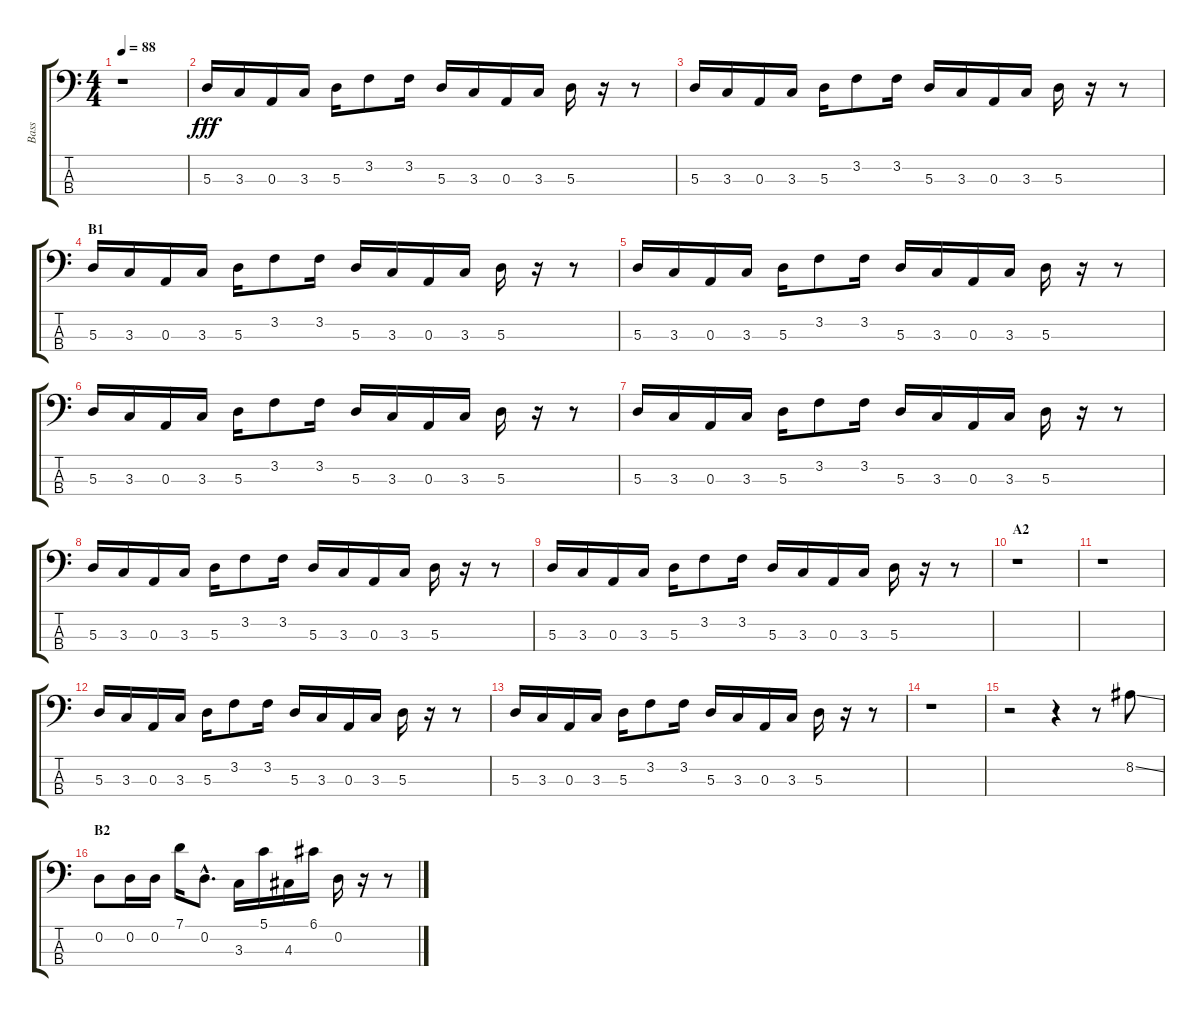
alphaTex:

\track ("Bass" "Bass") {instrument electricbassfinger}
\staff {score tabs}
\tuning (G2 D2 A1 E1) {hide}
\ts (4 4)
\tempo 88
\clef f4
\ks c
r.1{dy fff} |
5.3.16 3.3.16 0.3.16 3.3.16 5.3.16 3.2.8 3.2.16 5.3.16 3.3.16 0.3.16 3.3.16 5.3.16 r.16 r.8 |
5.3.16 3.3.16 0.3.16 3.3.16 5.3.16 3.2.8 3.2.16 5.3.16 3.3.16 0.3.16 3.3.16 5.3.16 r.16 r.8 |
\section ("" "B1")
5.3.16 3.3.16 0.3.16 3.3.16 5.3.16 3.2.8 3.2.16 5.3.16 3.3.16 0.3.16 3.3.16 5.3.16 r.16 r.8 |
5.3.16 3.3.16 0.3.16 3.3.16 5.3.16 3.2.8 3.2.16 5.3.16 3.3.16 0.3.16 3.3.16 5.3.16 r.16 r.8 |
5.3.16 3.3.16 0.3.16 3.3.16 5.3.16 3.2.8 3.2.16 5.3.16 3.3.16 0.3.16 3.3.16 5.3.16 r.16 r.8 |
5.3.16 3.3.16 0.3.16 3.3.16 5.3.16 3.2.8 3.2.16 5.3.16 3.3.16 0.3.16 3.3.16 5.3.16 r.16 r.8 |
5.3.16 3.3.16 0.3.16 3.3.16 5.3.16 3.2.8 3.2.16 5.3.16 3.3.16 0.3.16 3.3.16 5.3.16 r.16 r.8 |
5.3.16 3.3.16 0.3.16 3.3.16 5.3.16 3.2.8 3.2.16 5.3.16 3.3.16 0.3.16 3.3.16 5.3.16 r.16 r.8 |
\section ("" "A2")
r.1 |
r.1 |
5.3.16 3.3.16 0.3.16 3.3.16 5.3.16 3.2.8 3.2.16 5.3.16 3.3.16 0.3.16 3.3.16 5.3.16 r.16 r.8 |
5.3.16 3.3.16 0.3.16 3.3.16 5.3.16 3.2.8 3.2.16 5.3.16 3.3.16 0.3.16 3.3.16 5.3.16 r.16 r.8 |
r.1 |
r.2 r.4 r.8 8.2{ss}.8 |
\section ("" "B2")
0.2.8 0.2.16 0.2.16 7.1.16 0.2{hac}.8{d} 3.3.16 5.1.16 4.3.16 6.1.16 0.2.16 r.16 r.8
